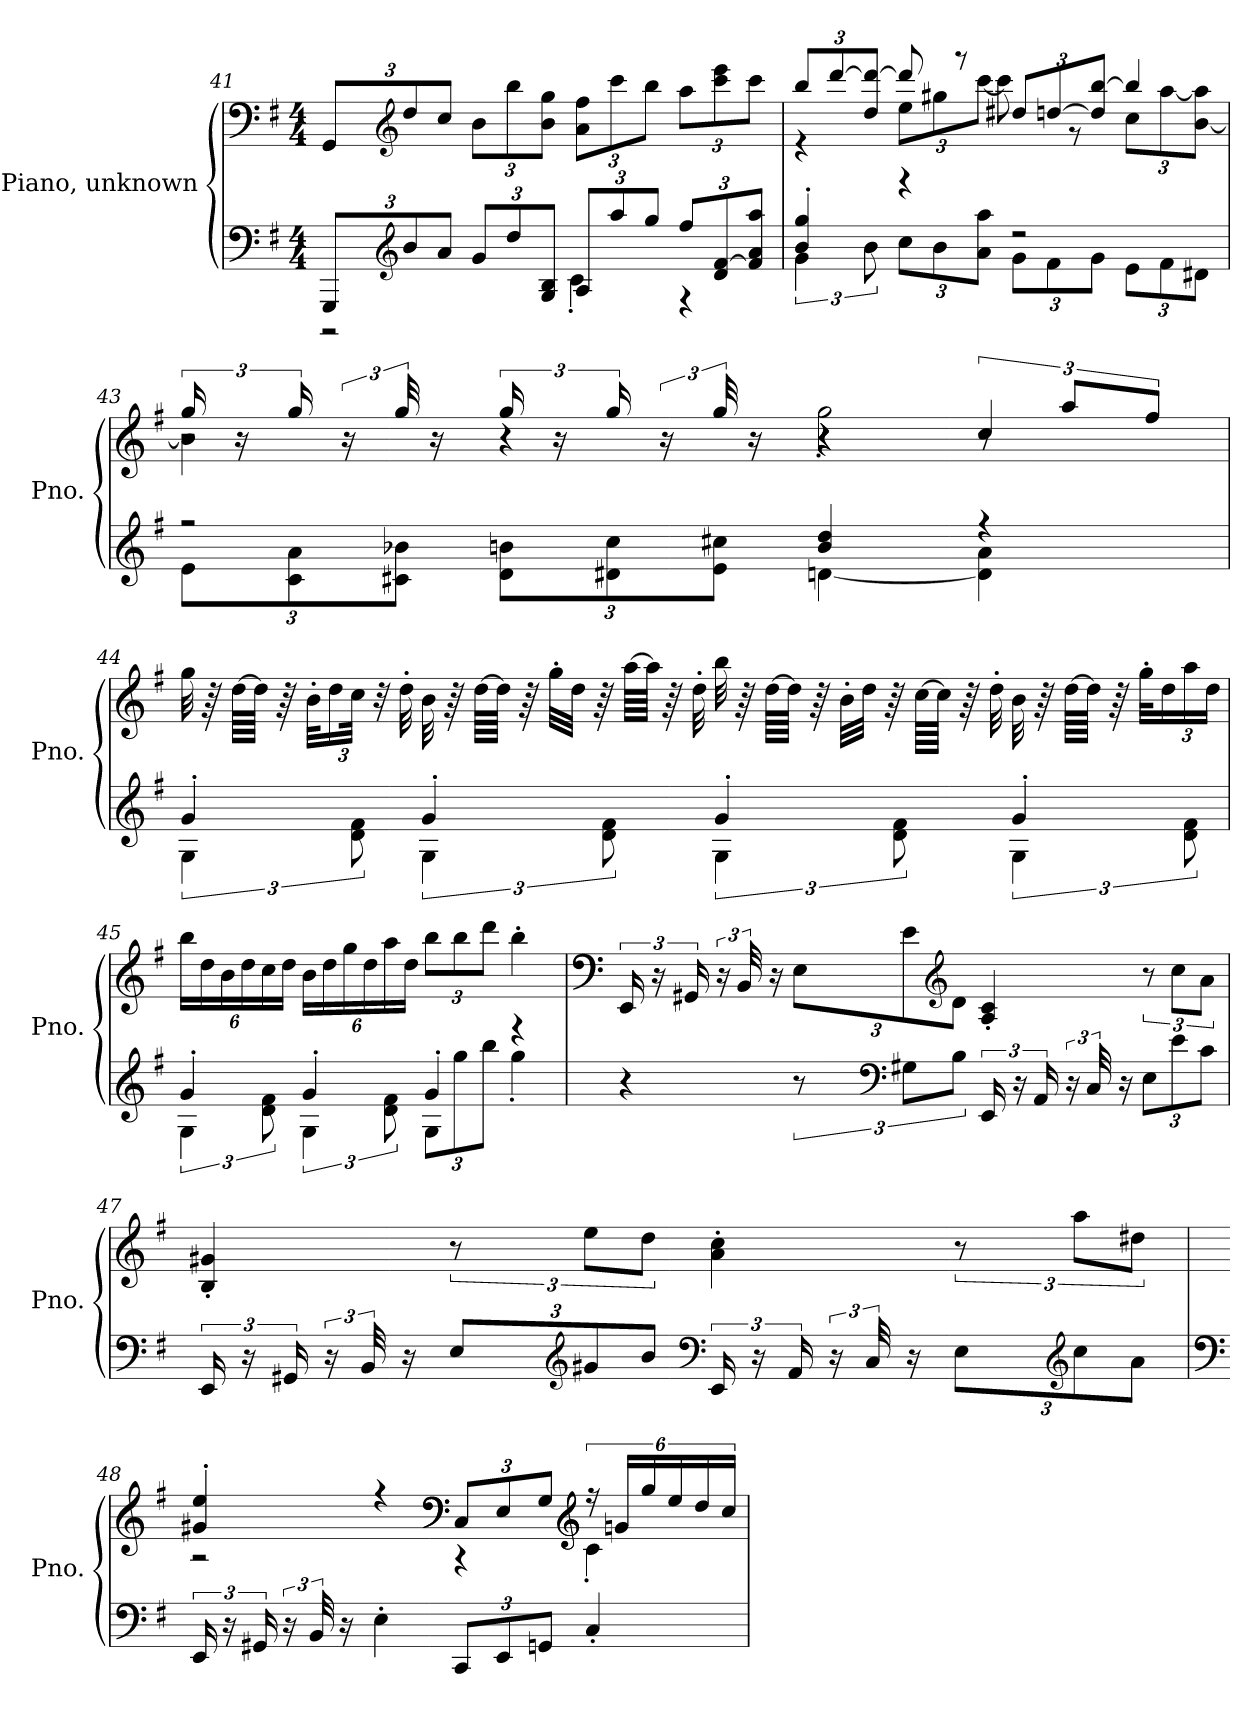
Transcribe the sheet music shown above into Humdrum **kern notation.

**kern	**kern
*part1	*part1
*staff2	*staff1
*I"Piano, unknown	*
*I'Pno.	*
!!LO:LB:g=z
*clefF4	*clefF4
*k[f#]	*k[f#]
*M4/4	*M4/4
*Xbrackettup	*Xbrackettup
=41	=41
*^	*
12GGG/L	2r	12GG/L
*clefG2	*	*clefG2
12b/	.	12dd/
12a/J	.	12cc/J
12g/L	.	12b\L
12dd/	.	12bb\
12G/ 12B/J	.	12b\ 12gg\J
12A/L	4c'\	12a\ 12ff#\L
12aa/	.	12ccc\
12gg/J	.	12bb\J
12ff#/L	4r	12aa\L
12d/ [12f#/	.	12ccc\ 12eee\
12f#/] 12a/ 12aa/J	.	12ccc\J
=42	=42	=42
*	*brackettup	*
*	*	*^
4b/' 4gg/'	6g\	12bb/L	4r
.	.	[12ddd/	.
.	12b\	12dd/ 12ddd/_J	.
*	*Xbrackettup	*	*
4r	12cc\L	8ddd/]	12ee\L
.	12b\	.	12gg#X\
.	.	8r	.
.	12a\ 12aa\J	.	[12ccc\J
2r	12g\L	12dd#X/L	8ccc\]
.	12f#\	[12ddn/	.
.	.	.	8r
.	12g\J	12dd/] [12bb/J	.
.	12e\L	4bb/]	12cc\L
.	12f#\	.	[12aa\
.	12d#X\J	.	[12b\ 12aa\]J
*	*	*v	*v
!!LO:LB:g=z
=43	=43	=43
*	*	*brackettup
*	*	*^
*	*	*	*^
2r	12e\L	24gg/	4b\]	2r
.	.	24r	.	.
.	12c\ 12a\	24gg/	.	.
.	.	24r	.	.
.	12c#X\ 12b-X\J	48gg/	.	.
.	.	16r	.	.
.	12d\ 12bn\L	24gg/	4r	.
.	.	24r	.	.
.	12d#X\ 12cc\	24gg/	.	.
.	.	24r	.	.
.	12e\ 12cc#X\J	48gg/	.	.
.	.	16r	.	.
4b/ 4dd/	[4dn\	4r	2gg'\	4r
4r	4d\] 4a\	12r	.	4cc/
.	.	12aa/L	.	.
.	.	12ff#/J	.	.
*	*	*v	*v	*v
!!LO:LB:g=z
=44	=44	=44
*	*brackettup	*
4g'/	6G\	32gg\
.	.	64r
.	.	[64dd\LLLL
.	.	64dd\JJJJ]
.	.	64r
.	.	32b'\KLL
*	*	*Xbrackettup
.	.	24dd\
.	12d\ 12f#\	48cc\JJk
.	.	32r
.	.	32dd'\
4g'/	6G\	32b\
.	.	64r
.	.	[64dd\LLLL
.	.	64dd\JJJJ]
.	.	64r
.	.	32gg'\LLL
.	.	32dd\JJJ
.	.	64r
.	12d\ 12f#\	.
.	.	[64aa\LLLL
.	.	64aa\JJJJ]
.	.	64r
.	.	32dd'\
4g'/	6G\	32bb\
.	.	64r
.	.	[64dd\LLLL
.	.	64dd\JJJJ]
.	.	64r
.	.	32b'\LLL
.	.	32dd\JJJ
.	.	64r
.	12d\ 12f#\	.
.	.	[64cc\LLLL
.	.	64cc\JJJJ]
.	.	64r
.	.	32dd'\
4g'/	6G\	32b\
.	.	64r
.	.	[64dd\LLLL
.	.	64dd\JJJJ]
.	.	64r
.	.	32gg'\KLL
.	.	24dd\
.	12d\ 12f#\	24aa\
.	.	24dd\JJ
!!LO:LB:g=z
=45	=45	=45
4g'/	6G\	24bb\LL
.	.	24dd\
.	.	24b\
.	.	24dd\
.	12d\ 12f#\	24cc\
.	.	24dd\JJ
4g'/	6G\	24b\LL
.	.	24dd\
.	.	24gg\
.	.	24dd\
.	12d\ 12f#\	24aa\
.	.	24dd\JJ
*	*Xbrackettup	*
4g'/	12G\L	12bb\L
.	12gg\	12bb\
.	12bb\J	12ddd\J
4r	4gg'\	4bb'\
*v	*v	*
=46	=46
*	*clefF4
*	*brackettup
4r	24EE/
.	24r
.	24GG#X/
.	24r
.	48BB/
.	16r
*brackettup	*Xbrackettup
12r	12E\L
*clefF4	*
12G#X\L	12e\
*	*clefG2
12B\J	12d\J
24EE/	4A/' 4c/'
24r	.
24AA/	.
24r	.
48C/	.
16r	.
*Xbrackettup	*brackettup
12E\L	12r
12e\	12cc\L
12c\J	12a\J
!!LO:LB:g=z
=47	=47
*brackettup	*
24EE/	4B/' 4g#X/'
24r	.
24GG#X/	.
24r	.
48BB/	.
16r	.
*Xbrackettup	*
12E/L	12r
*clefG2	*
12g#X/	12ee\L
12b/J	12dd\J
*clefF4	*
*brackettup	*
24EE/	4a\' 4cc\'
24r	.
24AA/	.
24r	.
48C/	.
16r	.
*Xbrackettup	*
12E\L	12r
*clefG2	*
12cc\	12aa\L
12a\J	12dd#X\J
!!LO:PB:g=z
=48	=48
*clefF4	*
*brackettup	*
*	*^
24EE/	4g#X/' 4ee/'	2r
24r	.	.
24GG#X/	.	.
24r	.	.
48BB/	.	.
16r	.	.
4E'\	4r	.
*	*clefF4	*
*Xbrackettup	*Xbrackettup	*
12CC/L	12C/L	4r
12EE/	12E/	.
12GGn/J	12G/J	.
*	*clefG2	*
*	*brackettup	*
4C'/	24r	4c'\
.	24gn/LL	.
.	24gg/	.
*	*Xbrackettup	*
.	24ee/	.
.	24dd/	.
.	24cc/JJ	.
*	*v	*v
=	=
*-	*-
